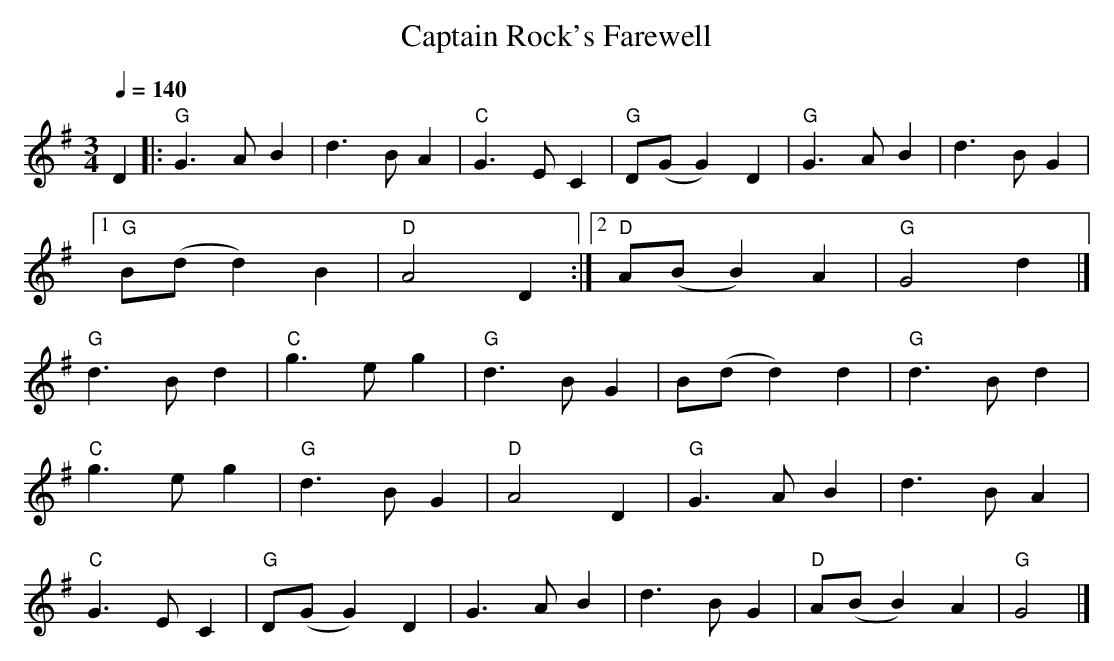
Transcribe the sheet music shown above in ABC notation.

X:1
T: Captain Rock's Farewell
M: 3/4
L: 1/4
Q: 140
K: Gmaj
D |: "G" G>AB | d>BA | "C" G>EC | "G" D/(G/G) D | "G" G>AB | d>BG |
[1 "G" B/(d/d)B | "D" A2 D :|\
[2 "D" A/(B/B) A | "G" G2 d |]
"G" d>Bd | "C" g>eg | "G" d>BG | B/(d/d) d | "G" d>Bd |
"C" g>eg | "G" d>BG | "D" A2 D | "G" G>AB | d>BA |
"C" G>EC | "G" D/(G/G)D | G>AB | d>BG | "D" A/(B/B) A | "G" G2 |]
